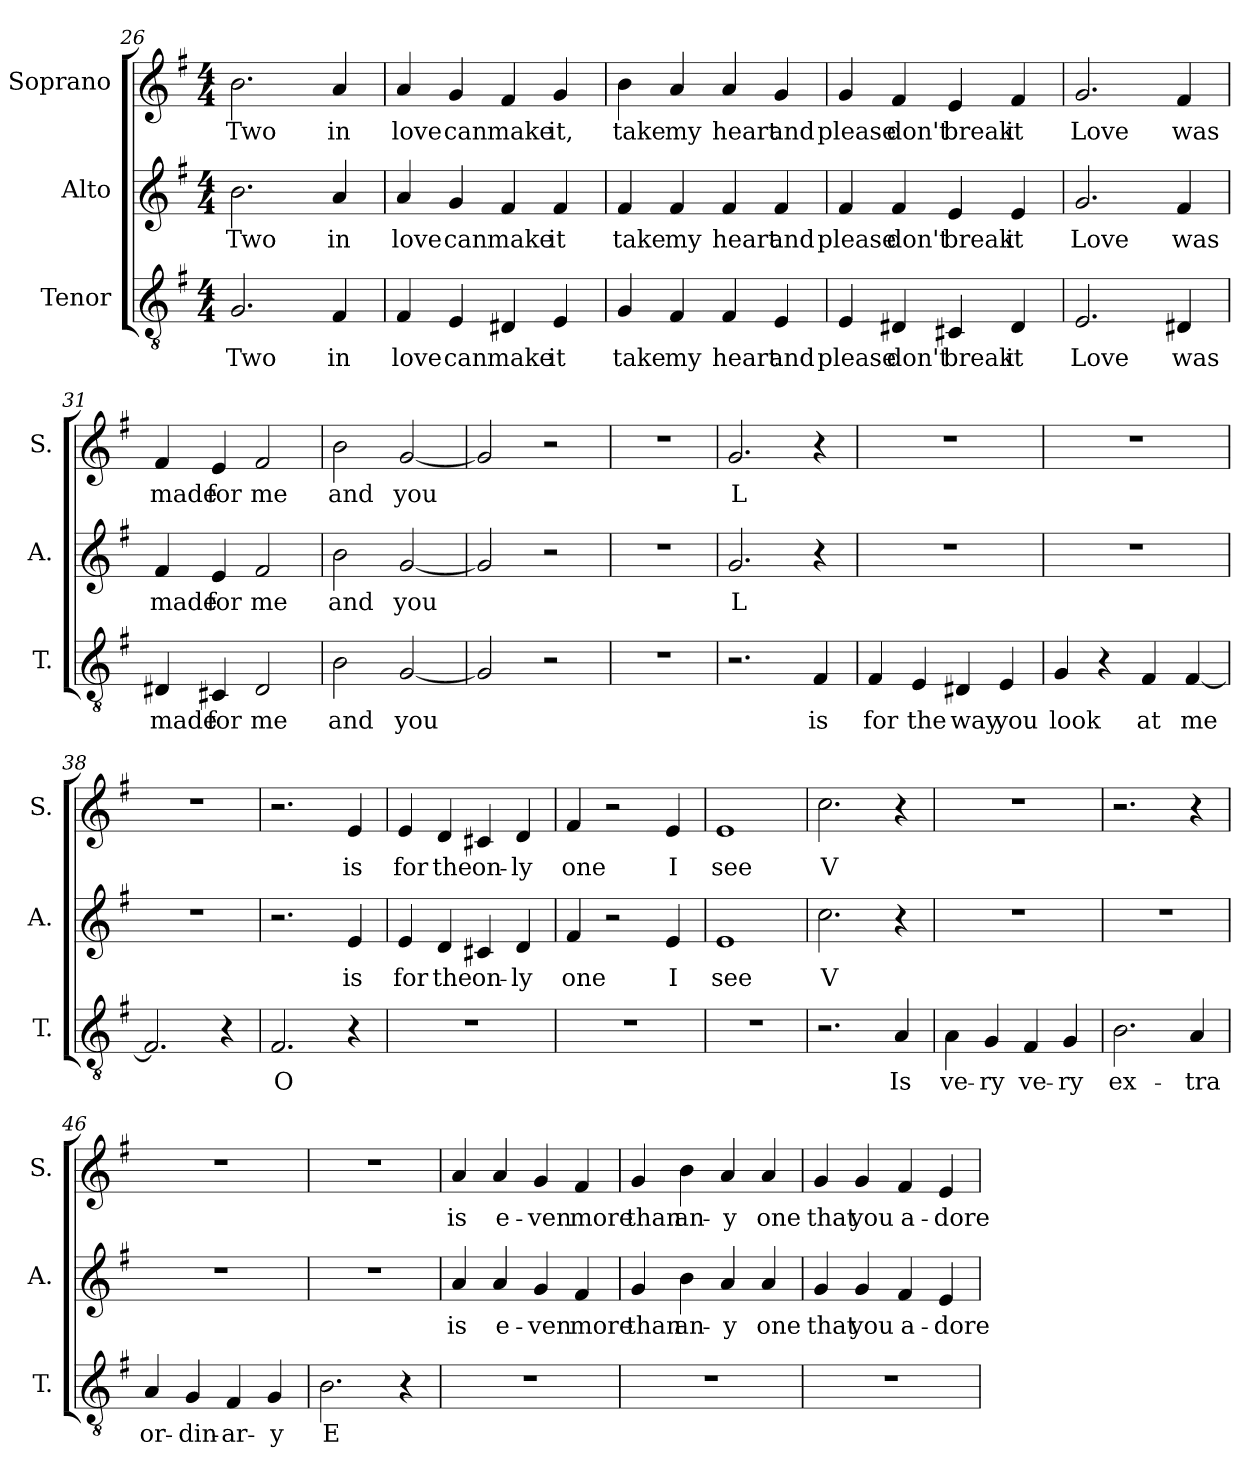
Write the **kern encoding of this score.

**kern	**text	**kern	**text	**kern	**text
*part3	*part3	*part2	*part2	*part1	*part1
*staff3	*staff3	*staff2	*staff2	*staff1	*staff1
*I"Tenor	*	*I"Alto	*	*I"Soprano	*
*I'T.	*	*I'A.	*	*I'S.	*
*clefGv2	*	*clefG2	*	*clefG2	*
*k[f#]	*	*k[f#]	*	*k[f#]	*
*M4/4	*	*M4/4	*	*M4/4	*
=26	=26	=26	=26	=26	=26
2.G/	Two	2.b\	Two	2.b\	Two
4F#/	in	4a/	in	4a/	in
=27	=27	=27	=27	=27	=27
4F#/	love	4a/	love	4a/	love
4E/	can	4g/	can	4g/	can
4D#X/	make	4f#/	make	4f#/	make
4E/	it	4f#/	it	4g/	it,
=28	=28	=28	=28	=28	=28
4G/	take	4f#/	take	4b\	take
4F#/	my	4f#/	my	4a/	my
4F#/	heart	4f#/	heart	4a/	heart
4E/	and	4f#/	and	4g/	and
=29	=29	=29	=29	=29	=29
4E/	please	4f#/	please	4g/	please
4D#X/	don't	4f#/	don't	4f#/	don't
4C#X/	break	4e/	break	4e/	break
4D#/	it	4e/	it	4f#/	it
!!LO:LB:g=z
=30	=30	=30	=30	=30	=30
2.E/	Love	2.g/	Love	2.g/	Love
4D#X/	was	4f#/	was	4f#/	was
=31	=31	=31	=31	=31	=31
4D#X/	made	4f#/	made	4f#/	made
4C#X/	for	4e/	for	4e/	for
2D#/	me	2f#/	me	2f#/	me
=32	=32	=32	=32	=32	=32
2B\	and	2b\	and	2b\	and
[2G/	you	[2g/	you	[2g/	you
=33	=33	=33	=33	=33	=33
2G/]	.	2g/]	.	2g/]	.
2r	.	2r	.	2r	.
=34	=34	=34	=34	=34	=34
1r	.	1r	.	1r	.
=35	=35	=35	=35	=35	=35
2.r	.	2.g/	L	2.g/	L
4F#/	is	4r	.	4r	.
=36	=36	=36	=36	=36	=36
4F#/	for	1r	.	1r	.
4E/	the	.	.	.	.
4D#X/	way	.	.	.	.
4E/	you	.	.	.	.
=37	=37	=37	=37	=37	=37
4G/	look	1r	.	1r	.
4r	.	.	.	.	.
4F#/	at	.	.	.	.
[4F#/	me	.	.	.	.
!!LO:LB:g=z
=38	=38	=38	=38	=38	=38
2.F#/]	.	1r	.	1r	.
4r	.	.	.	.	.
=39	=39	=39	=39	=39	=39
2.F#/	O	2.r	.	2.r	.
4r	.	4e/	is	4e/	is
=40	=40	=40	=40	=40	=40
1r	.	4e/	for	4e/	for
.	.	4d/	the	4d/	the
.	.	4c#X/	on-	4c#X/	on-
.	.	4d/	-ly	4d/	-ly
=41	=41	=41	=41	=41	=41
1r	.	4f#/	one	4f#/	one
.	.	2r	.	2r	.
.	.	4e/	I	4e/	I
=42	=42	=42	=42	=42	=42
1r	.	1e	see	1e	see
=43	=43	=43	=43	=43	=43
2.r	.	2.cc\	V	2.cc\	V
4A/	Is	4r	.	4r	.
=44	=44	=44	=44	=44	=44
4A\	ve-	1r	.	1r	.
4G/	-ry	.	.	.	.
4F#/	ve-	.	.	.	.
4G/	-ry	.	.	.	.
=45	=45	=45	=45	=45	=45
2.B\	ex-	1r	.	2.r	.
4A/	-tra	.	.	4r	.
=46	=46	=46	=46	=46	=46
4A/	or-	1r	.	1r	.
4G/	-din-	.	.	.	.
4F#/	-ar-	.	.	.	.
4G/	-y	.	.	.	.
!!LO:PB:g=z
=47	=47	=47	=47	=47	=47
2.B\	E	1r	.	1r	.
4r	.	.	.	.	.
=48	=48	=48	=48	=48	=48
1r	.	4a/	is	4a/	is
.	.	4a/	e-	4a/	e-
.	.	4g/	-ven	4g/	-ven
.	.	4f#/	more	4f#/	more
=49	=49	=49	=49	=49	=49
1r	.	4g/	than	4g/	than
.	.	4b\	an-	4b\	an-
.	.	4a/	-y	4a/	-y
.	.	4a/	one	4a/	one
=50	=50	=50	=50	=50	=50
1r	.	4g/	that	4g/	that
.	.	4g/	you	4g/	you
.	.	4f#/	a-	4f#/	a-
.	.	4e/	-dore	4e/	-dore
=	=	=	=	=	=
*-	*-	*-	*-	*-	*-
